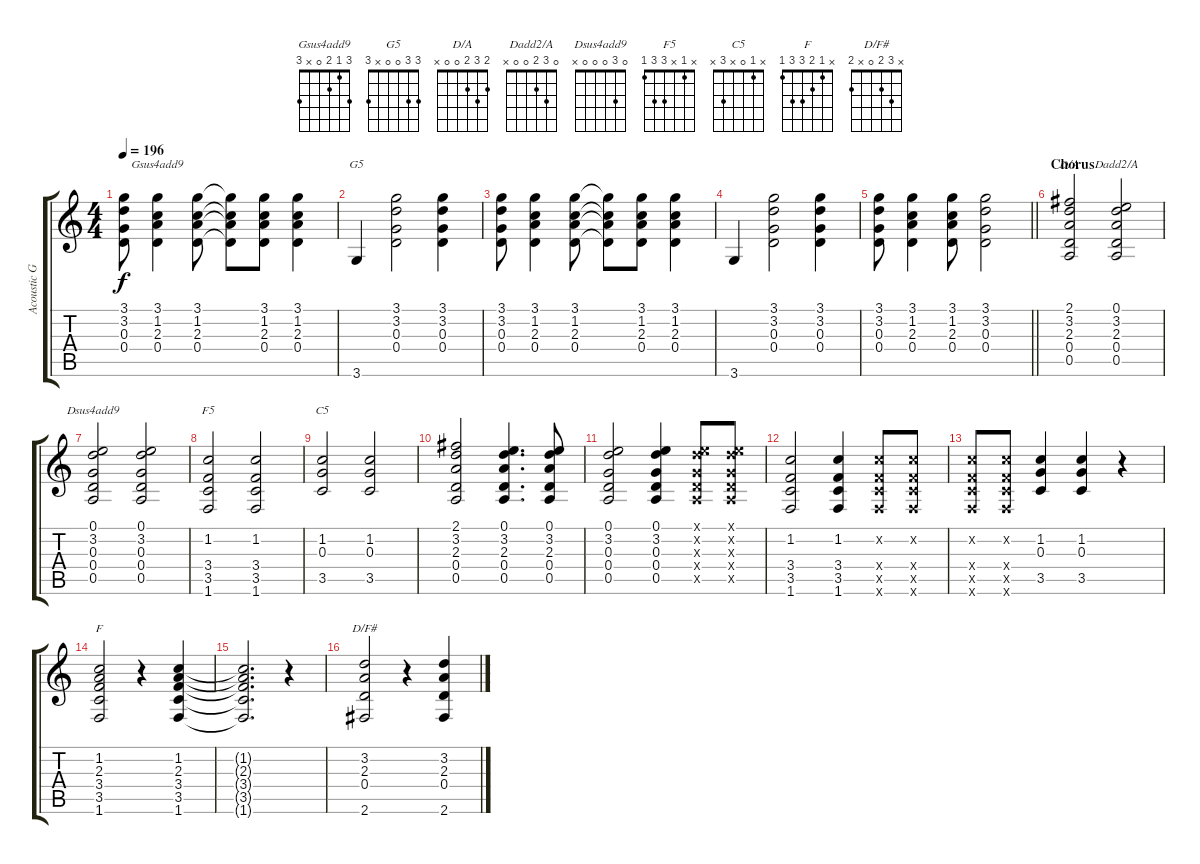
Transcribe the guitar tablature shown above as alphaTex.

\track ("Acoustic Guitar" "Acoustic G") {instrument acousticguitarsteel}
\staff {score tabs}
\tuning (E4 B3 G3 D3 A2 E2) {hide}
\chord ("Gsus4add9" 3 1 2 0 x 3)
\chord ("G5" 3 3 0 0 x 3)
\chord ("D/A" 2 3 2 0 0 x)
\chord ("Dadd2/A" 0 3 2 0 0 x)
\chord ("Dsus4add9" 0 3 0 0 0 x)
\chord ("F5" x 1 x 3 3 1)
\chord ("C5" x 1 0 x 3 x)
\chord ("F" x 1 2 3 3 1)
\chord ("D/F#" x 3 2 0 x 2)
\ts (4 4)
\tempo 196
\clef g2
\ks c
(3.1 3.2 0.3 0.4).8{dy f} (3.1 1.2 2.3 0.4).4{ch "Gsus4add9"} (3.1 1.2 2.3 0.4).8 (3.1{t} 1.2{t} 2.3{t} 0.4{t}).8 (3.1 1.2 2.3 0.4).8 (3.1 1.2 2.3 0.4).4 |
3.6.4{ch "G5"} (3.1 3.2 0.3 0.4).2 (3.1 3.2 0.3 0.4).4 |
(3.1 3.2 0.3 0.4).8 (3.1 1.2 2.3 0.4).4 (3.1 1.2 2.3 0.4).8 (3.1{t} 1.2{t} 2.3{t} 0.4{t}).8 (3.1 1.2 2.3 0.4).8 (3.1 1.2 2.3 0.4).4 |
3.6.4 (3.1 3.2 0.3 0.4).2 (3.1 3.2 0.3 0.4).4 |
\barLineRight lightlight
(3.1 3.2 0.3 0.4).8 (3.1 1.2 2.3 0.4).4 (3.1 1.2 2.3 0.4).8 (3.1 3.2 0.3 0.4).2 |
\section ("" "Chorus")
(2.1 3.2 2.3 0.4 0.5).2{ch "D/A"} (0.1 3.2 2.3 0.4 0.5).2{ch "Dadd2/A"} |
(0.1 3.2 0.3 0.4 0.5).2{ch "Dsus4add9"} (0.1 3.2 0.3 0.4 0.5).2 |
(1.2 3.4 3.5 1.6).2{ch "F5"} (1.2 3.4 3.5 1.6).2 |
(1.2 0.3 3.5).2{ch "C5"} (1.2 0.3 3.5).2 |
(2.1 3.2 2.3 0.4 0.5).2 (0.1 3.2 2.3 0.4 0.5).4{d} (0.1 3.2 2.3 0.4 0.5).8 |
(0.1 3.2 0.3 0.4 0.5).2 (0.1 3.2 0.3 0.4 0.5).4 (0.1{x} 3.2{x} 0.3{x} 0.4{x} 0.5{x}).8 (0.1{x} 3.2{x} 0.3{x} 0.4{x} 0.5{x}).8 |
(1.2 3.4 3.5 1.6).2 (1.2 3.4 3.5 1.6).4 (1.2{x} 3.4{x} 3.5{x} 1.6{x}).8 (1.2{x} 3.4{x} 3.5{x} 1.6{x}).8 |
(1.2{x} 3.4{x} 3.5{x} 1.6{x}).8 (1.2{x} 3.4{x} 3.5{x} 1.6{x}).8 (1.2 0.3 3.5).4 (1.2 0.3 3.5).4 r.4 |
(1.2 2.3 3.4 3.5 1.6).2{ch "F"} r.4 (1.2 2.3 3.4 3.5 1.6).4 |
(1.2{t} 2.3{t} 3.4{t} 3.5{t} 1.6{t}).2{d} r.4 |
(3.2 2.3 0.4 2.6).2{ch "D/F#"} r.4 (3.2 2.3 0.4 2.6).4
